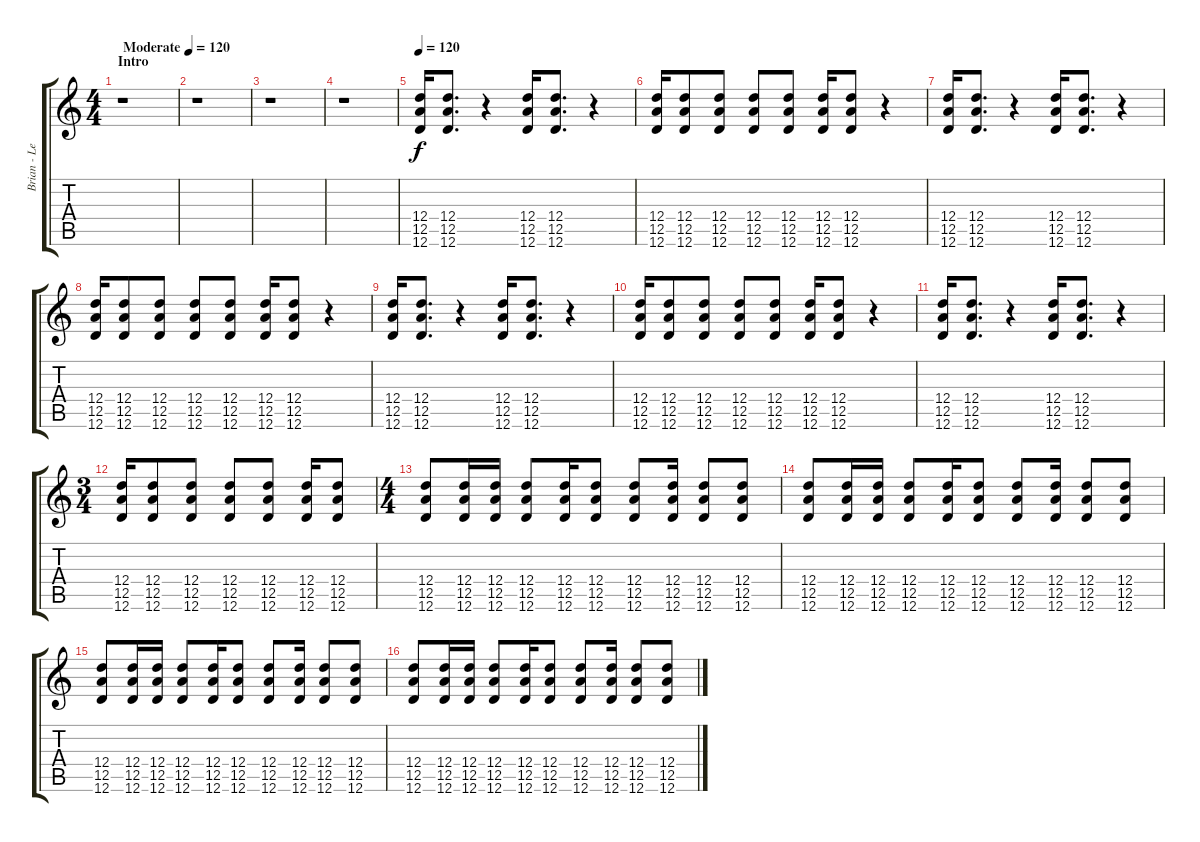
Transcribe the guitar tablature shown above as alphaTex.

\track ("Brian - Lead Guitar" "Brian - Le") {instrument electricguitarjazz}
\staff {score tabs}
\tuning (E4 B3 G3 D3 A2 D2) {hide}
\ts (4 4)
\section ("" "Intro")
\tempo (120 "Moderate")
\tempo 130
\tempo (120 "Moderate")
\clef g2
\ks c
r.1{dy f instrument electricguitarjazz} |
r.1 |
r.1 |
r.1 |
\tempo 120
(12.4 12.5 12.6).16 (12.4 12.5 12.6).8{d} r.4 (12.4 12.5 12.6).16 (12.4 12.5 12.6).8{d} r.4 |
(12.4 12.5 12.6).16 (12.4 12.5 12.6).8 (12.4 12.5 12.6).8 (12.4 12.5 12.6).8 (12.4 12.5 12.6).8 (12.4 12.5 12.6).16 (12.4 12.5 12.6).8 r.4 |
(12.4 12.5 12.6).16 (12.4 12.5 12.6).8{d} r.4 (12.4 12.5 12.6).16 (12.4 12.5 12.6).8{d} r.4 |
(12.4 12.5 12.6).16 (12.4 12.5 12.6).8 (12.4 12.5 12.6).8 (12.4 12.5 12.6).8 (12.4 12.5 12.6).8 (12.4 12.5 12.6).16 (12.4 12.5 12.6).8 r.4 |
(12.4 12.5 12.6).16 (12.4 12.5 12.6).8{d} r.4 (12.4 12.5 12.6).16 (12.4 12.5 12.6).8{d} r.4 |
(12.4 12.5 12.6).16 (12.4 12.5 12.6).8 (12.4 12.5 12.6).8 (12.4 12.5 12.6).8 (12.4 12.5 12.6).8 (12.4 12.5 12.6).16 (12.4 12.5 12.6).8 r.4 |
(12.4 12.5 12.6).16 (12.4 12.5 12.6).8{d} r.4 (12.4 12.5 12.6).16 (12.4 12.5 12.6).8{d} r.4 |
\ts (3 4)
(12.4 12.5 12.6).16 (12.4 12.5 12.6).8 (12.4 12.5 12.6).8 (12.4 12.5 12.6).8 (12.4 12.5 12.6).8 (12.4 12.5 12.6).16 (12.4 12.5 12.6).8 |
\ts (4 4)
(12.4 12.5 12.6).8 (12.4 12.5 12.6).16 (12.4 12.5 12.6).16 (12.4 12.5 12.6).8 (12.4 12.5 12.6).16 (12.4 12.5 12.6).8 (12.4 12.5 12.6).8 (12.4 12.5 12.6).16 (12.4 12.5 12.6).8 (12.4 12.5 12.6).8 |
(12.4 12.5 12.6).8 (12.4 12.5 12.6).16 (12.4 12.5 12.6).16 (12.4 12.5 12.6).8 (12.4 12.5 12.6).16 (12.4 12.5 12.6).8 (12.4 12.5 12.6).8 (12.4 12.5 12.6).16 (12.4 12.5 12.6).8 (12.4 12.5 12.6).8 |
(12.4 12.5 12.6).8 (12.4 12.5 12.6).16 (12.4 12.5 12.6).16 (12.4 12.5 12.6).8 (12.4 12.5 12.6).16 (12.4 12.5 12.6).8 (12.4 12.5 12.6).8 (12.4 12.5 12.6).16 (12.4 12.5 12.6).8 (12.4 12.5 12.6).8 |
(12.4 12.5 12.6).8 (12.4 12.5 12.6).16 (12.4 12.5 12.6).16 (12.4 12.5 12.6).8 (12.4 12.5 12.6).16 (12.4 12.5 12.6).8 (12.4 12.5 12.6).8 (12.4 12.5 12.6).16 (12.4 12.5 12.6).8 (12.4 12.5 12.6).8
